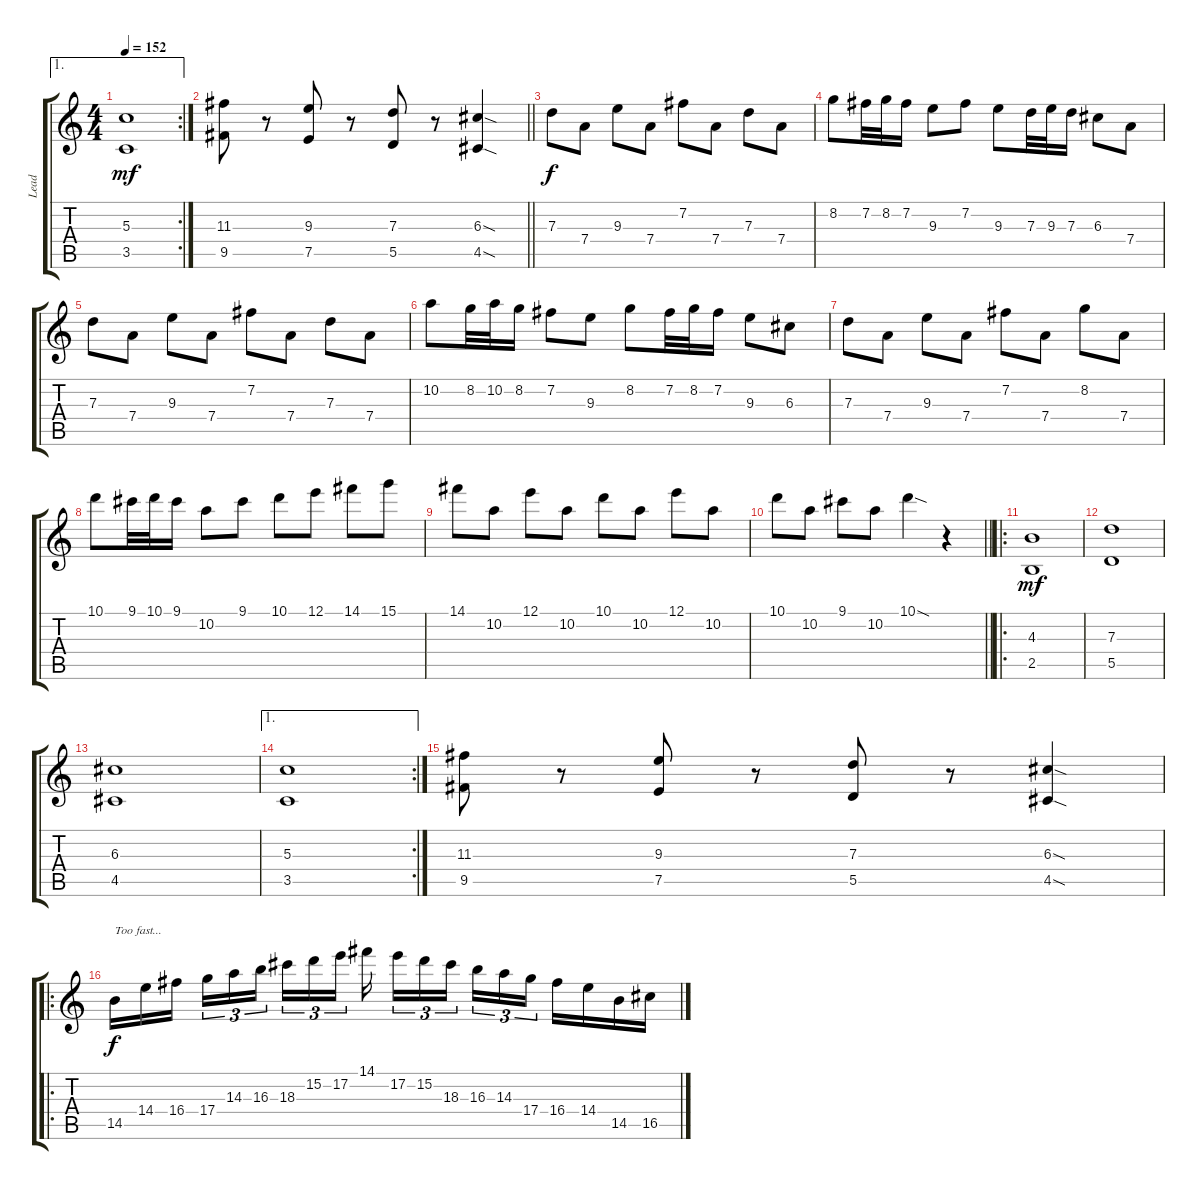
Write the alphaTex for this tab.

\track ("Lead" "Lead") {instrument distortionguitar}
\staff {score tabs}
\tuning (E4 B3 G3 D3 A2 E2) {hide}
\ae 1
\rc 2
\ts (4 4)
\tempo 152
\clef g2
\ks c
(5.3 3.5).1{dy mf} |
\barLineRight lightlight
(11.3 9.5).8 r.8 (9.3 7.5).8 r.8 (7.3 5.5).8 r.8 (6.3{sod} 4.5{sod}).4 |
7.3.8{dy f volume 12} 7.4.8 9.3.8 7.4.8 7.2.8 7.4.8 7.3.8 7.4.8 |
8.2.8 7.2.32 8.2.32 7.2.16 9.3.8 7.2.8 9.3.8 7.3.32 9.3.32 7.3.16 6.3.8 7.4.8 |
7.3.8 7.4.8 9.3.8 7.4.8 7.2.8 7.4.8 7.3.8 7.4.8 |
10.2.8 8.2.32 10.2.32 8.2.16 7.2.8 9.3.8 8.2.8 7.2.32 8.2.32 7.2.16 9.3.8 6.3.8 |
7.3.8 7.4.8 9.3.8 7.4.8 7.2.8 7.4.8 8.2.8 7.4.8 |
10.1.8 9.1.32 10.1.32 9.1.16 10.2.8 9.1.8 10.1.8 12.1.8 14.1.8 15.1.8 |
14.1.8 10.2.8 12.1.8 10.2.8 10.1.8 10.2.8 12.1.8 10.2.8 |
\barLineRight lightlight
10.1.8 10.2.8 9.1.8 10.2.8 10.1{sod}.4 r.4 |
\ro
(4.3 2.5).1{dy mf volume 16} |
(7.3 5.5).1 |
(6.3 4.5).1 |
\ae 1
\rc 2
(5.3 3.5).1 |
(11.3 9.5).8 r.8 (9.3 7.5).8 r.8 (7.3 5.5).8 r.8 (6.3{sod} 4.5{sod}).4 |
\ro
14.5.16{txt "Too fast..." dy f} 14.4.16 16.4.16 17.4.16{tu (3 2)} 14.3.16{tu (3 2)} 16.3.16{tu (3 2)} 18.3.16{tu (3 2)} 15.2.16{tu (3 2)} 17.2.16{tu (3 2)} 14.1.16 17.2.16{tu (3 2)} 15.2.16{tu (3 2)} 18.3.16{tu (3 2)} 16.3.16{tu (3 2)} 14.3.16{tu (3 2)} 17.4.16{tu (3 2)} 16.4.16 14.4.16 14.5.16 16.5.16
